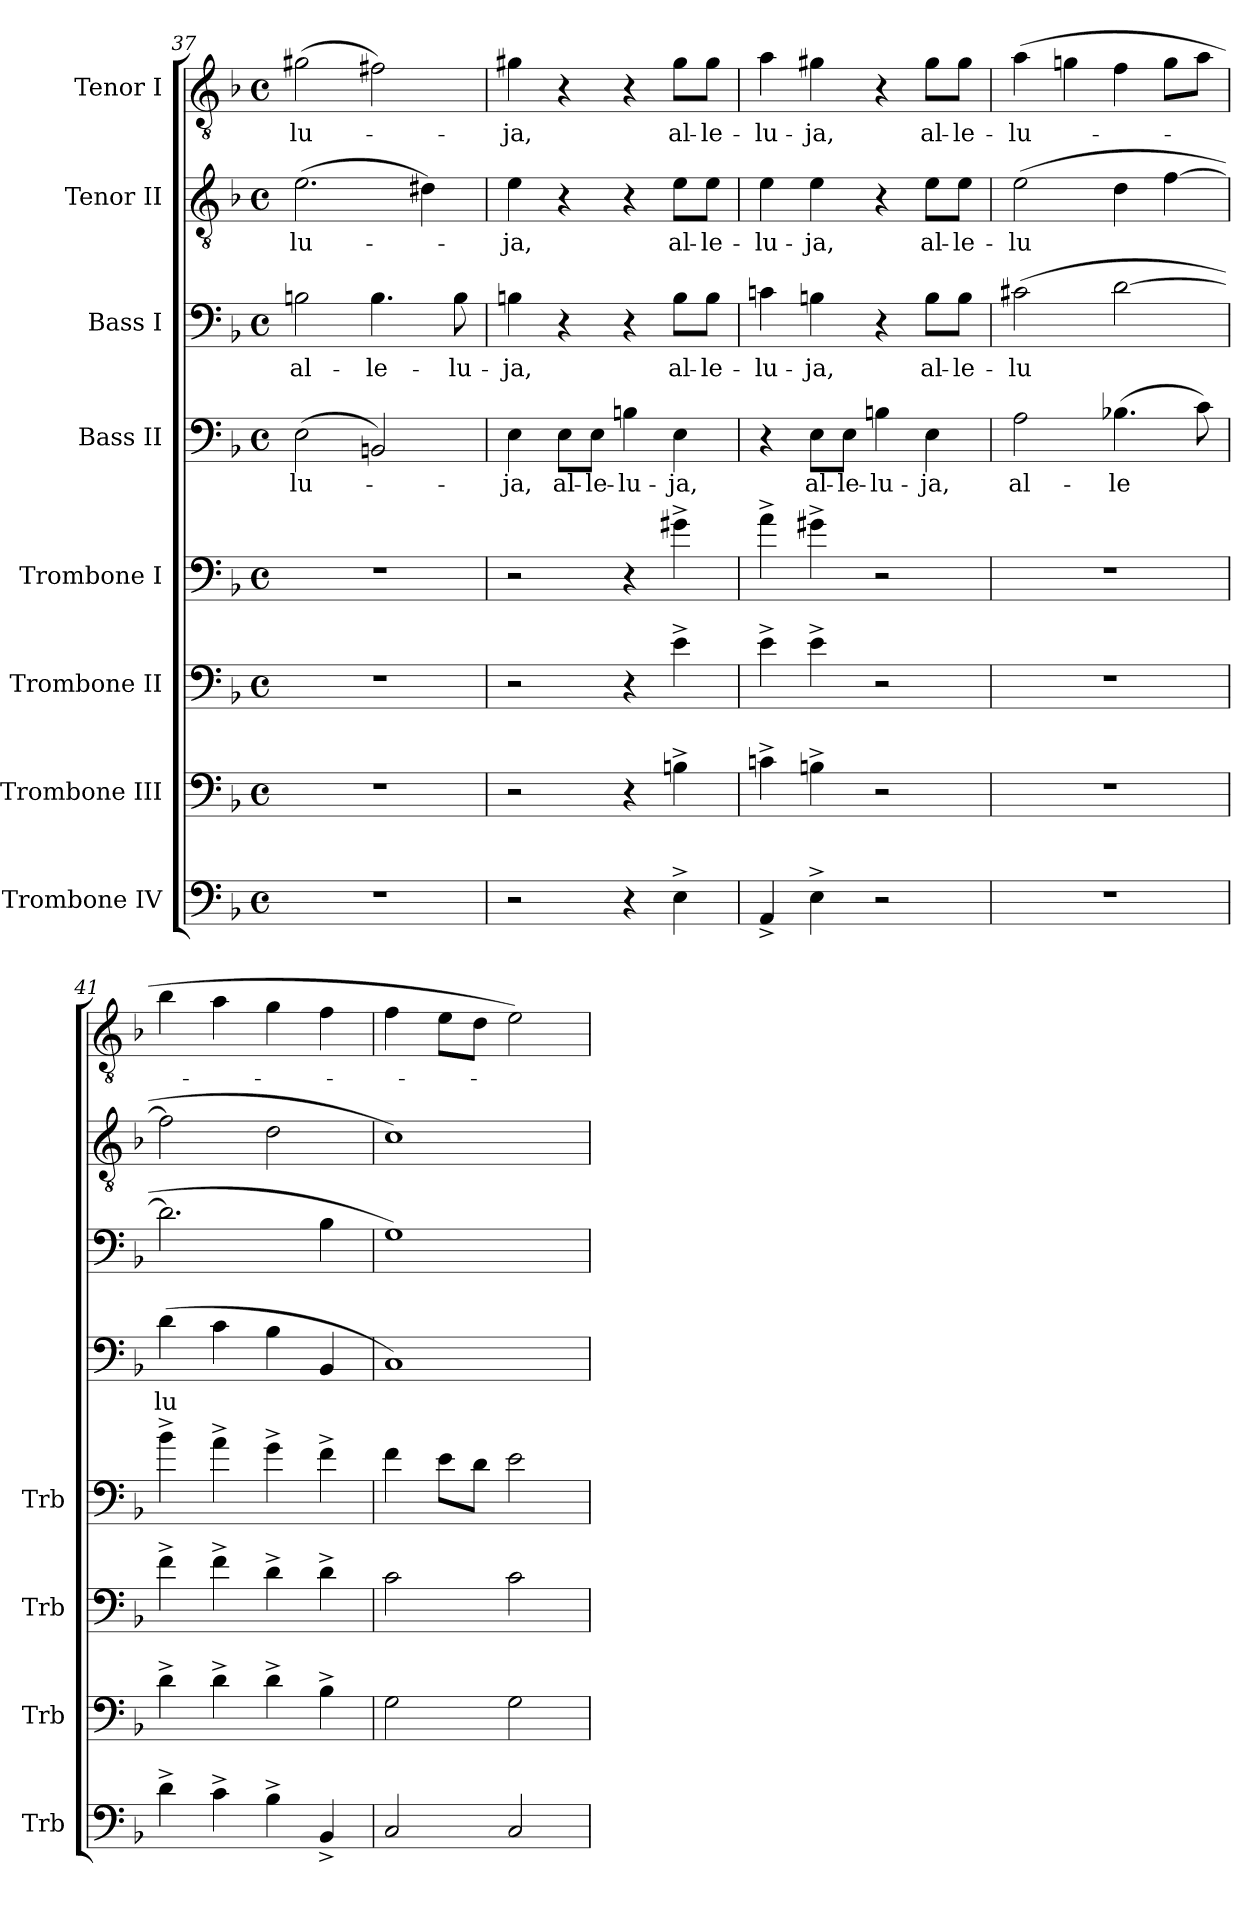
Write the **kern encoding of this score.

**kern	**kern	**kern	**kern	**kern	**text	**kern	**text	**kern	**text	**kern	**text
*part8	*part7	*part6	*part5	*part4	*part4	*part3	*part3	*part2	*part2	*part1	*part1
*staff8	*staff7	*staff6	*staff5	*staff4	*staff4	*staff3	*staff3	*staff2	*staff2	*staff1	*staff1
*I"Trombone IV	*I"Trombone III	*I"Trombone II	*I"Trombone I	*I"Bass II	*	*I"Bass I	*	*I"Tenor II	*	*I"Tenor I	*
*I'Trb	*I'Trb	*I'Trb	*I'Trb	*	*	*	*	*	*	*	*
*clefF4	*clefF4	*clefF4	*clefF4	*clefF4	*	*clefF4	*	*clefGv2	*	*clefGv2	*
*k[b-]	*k[b-]	*k[b-]	*k[b-]	*k[b-]	*	*k[b-]	*	*k[b-]	*	*k[b-]	*
*F:	*F:	*F:	*F:	*F:	*	*F:	*	*F:	*	*F:	*
*M4/4	*M4/4	*M4/4	*M4/4	*M4/4	*	*M4/4	*	*M4/4	*	*M4/4	*
*met(c)	*met(c)	*met(c)	*met(c)	*met(c)	*	*met(c)	*	*met(c)	*	*met(c)	*
=37	=37	=37	=37	=37	=37	=37	=37	=37	=37	=37	=37
!	!	!	!	!	!LO:LY:b	!	!LO:LY:b	!	!LO:LY:b	!	!LO:LY:b
1r	1r	1r	1r	(>2E\	-lu-	2Bn\	al-	(>2.e\	-lu-	(>2g#X\	-lu-
!	!	!	!	!	!	!	!LO:LY:b	!	!	!	!
.	.	.	.	2BBn/)	.	4.B\	-le-	.	.	2f#X\)	.
.	.	.	.	.	.	.	.	4d#X\)	.	.	.
!	!	!	!	!	!	!	!LO:LY:b	!	!	!	!
.	.	.	.	.	.	8B\	-lu-	.	.	.	.
=38	=38	=38	=38	=38	=38	=38	=38	=38	=38	=38	=38
!	!	!	!	!	!LO:LY:b	!	!LO:LY:b	!	!LO:LY:b	!	!LO:LY:b
2r	2r	2r	2r	4E\	-ja,	4Bn\	-ja,	4e\	-ja,	4g#X\	-ja,
!	!	!	!	!	!LO:LY:b	!	!	!	!	!	!
.	.	.	.	8E\L	al-	4r	.	4r	.	4r	.
!	!	!	!	!	!LO:LY:b	!	!	!	!	!	!
.	.	.	.	8E\J	-le-	.	.	.	.	.	.
!	!	!	!	!	!LO:LY:b	!	!	!	!	!	!
4r	4r	4r	4r	4Bn\	-lu-	4r	.	4r	.	4r	.
!	!	!	!	!	!LO:LY:b	!	!LO:LY:b	!	!LO:LY:b	!	!LO:LY:b
4E^\	4Bn^\	4e^\	4g#X^\	4E\	-ja,	8B\L	al-	8e\L	al-	8g#\L	al-
!	!	!	!	!	!	!	!LO:LY:b	!	!LO:LY:b	!	!LO:LY:b
.	.	.	.	.	.	8B\J	-le-	8e\J	-le-	8g#\J	-le-
!!LO:PB:g=z
=39	=39	=39	=39	=39	=39	=39	=39	=39	=39	=39	=39
!	!	!	!	!	!	!	!LO:LY:b	!	!LO:LY:b	!	!LO:LY:b
4AA^/	4cni^\	4e^\	4a^\	4r	.	4cn\	-lu-	4e\	-lu-	4a\	-lu-
!	!	!	!	!	!LO:LY:b	!	!LO:LY:b	!	!LO:LY:b	!	!LO:LY:b
4E^\	4Bn^\	4e^\	4g#X^\	8E\L	al-	4Bn\	-ja,	4e\	-ja,	4g#X\	-ja,
!	!	!	!	!	!LO:LY:b	!	!	!	!	!	!
.	.	.	.	8E\J	-le-	.	.	.	.	.	.
!	!	!	!	!	!LO:LY:b	!	!	!	!	!	!
2r	2r	2r	2r	4Bn\	-lu-	4r	.	4r	.	4r	.
!	!	!	!	!	!LO:LY:b	!	!LO:LY:b	!	!LO:LY:b	!	!LO:LY:b
.	.	.	.	4E\	-ja,	8B\L	al-	8e\L	al-	8g#\L	al-
!	!	!	!	!	!	!	!LO:LY:b	!	!LO:LY:b	!	!LO:LY:b
.	.	.	.	.	.	8B\J	-le-	8e\J	-le-	8g#\J	-le-
=40	=40	=40	=40	=40	=40	=40	=40	=40	=40	=40	=40
!	!	!	!	!	!LO:LY:b	!	!LO:LY:b	!	!LO:LY:b	!	!LO:LY:b
1r	1r	1r	1r	2A\	al-	(>2c#X\	-lu­	(>2e\	-lu­	(>4a\	-lu-
.	.	.	.	.	.	.	.	.	.	4gni\	.
!	!	!	!	!	!LO:LY:b	!	!	!	!	!	!
.	.	.	.	(>4.B-X\	-le­	[2d\	.	4d\	.	4f\	.
.	.	.	.	.	.	.	.	[4f\	.	8g\L	.
.	.	.	.	8c\)	.	.	.	.	.	8a\J	.
=41	=41	=41	=41	=41	=41	=41	=41	=41	=41	=41	=41
!	!	!	!	!	!LO:LY:b	!	!	!	!	!	!
4d^\	4d^\	4f^\	4b-^\	(>4d\	lu­	2.d\]	.	2f\]	.	4b-\	.
4c^\	4d^\	4f^\	4a^\	4c\	.	.	.	.	.	4a\	.
4B-^\	4d^\	4d^\	4g^\	4B-\	.	.	.	2d\	.	4g\	.
4BB-^/	4B-^\	4d^\	4f^\	4BB-/	.	4B-\	.	.	.	4f\	.
=42	=42	=42	=42	=42	=42	=42	=42	=42	=42	=42	=42
2C/	2G\	2c\	4f\	1C)	.	1G)	.	1c)	.	4f\	.
.	.	.	8e\L	.	.	.	.	.	.	8e\L	.
.	.	.	8d\J	.	.	.	.	.	.	8d\J	.
2C/	2G\	2c\	2e\	.	.	.	.	.	.	2e\)	.
=	=	=	=	=	=	=	=	=	=	=	=
*-	*-	*-	*-	*-	*-	*-	*-	*-	*-	*-	*-
